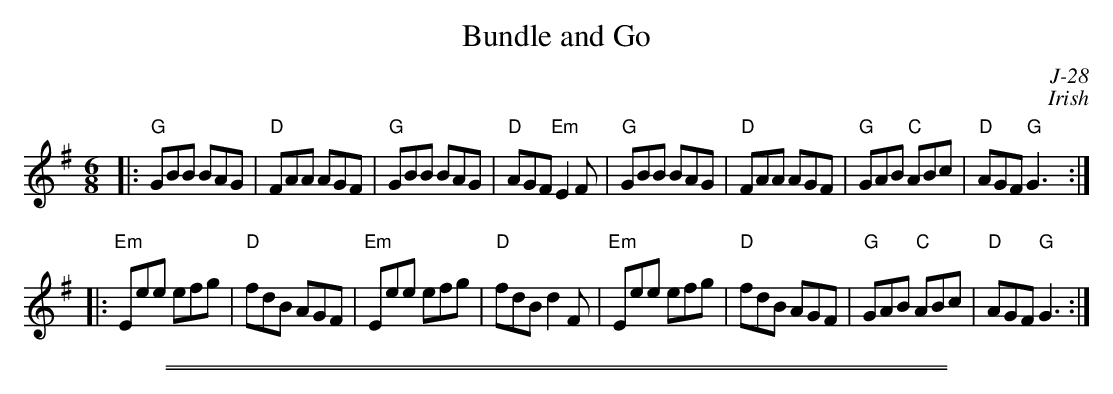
X:1
T: Bundle and Go
C: J-28
C: Irish
M: 6/8
K: G
|:  "G"GBB BAG | "D"FAA AGF |  "G"GBB    BAG | "D"AGF "Em"E2F \
|   "G"GBB BAG | "D"FAA AGF |  "G"GAB "C"ABc | "D"AGF  "G"G3 :|
|: "Em"Eee efg | "D"fdB AGF | "Em"Eee    efg | "D"fdB     d2F \
|  "Em"Eee efg | "D"fdB AGF |  "G"GAB "C"ABc | "D"AGF  "G"G3 :|
